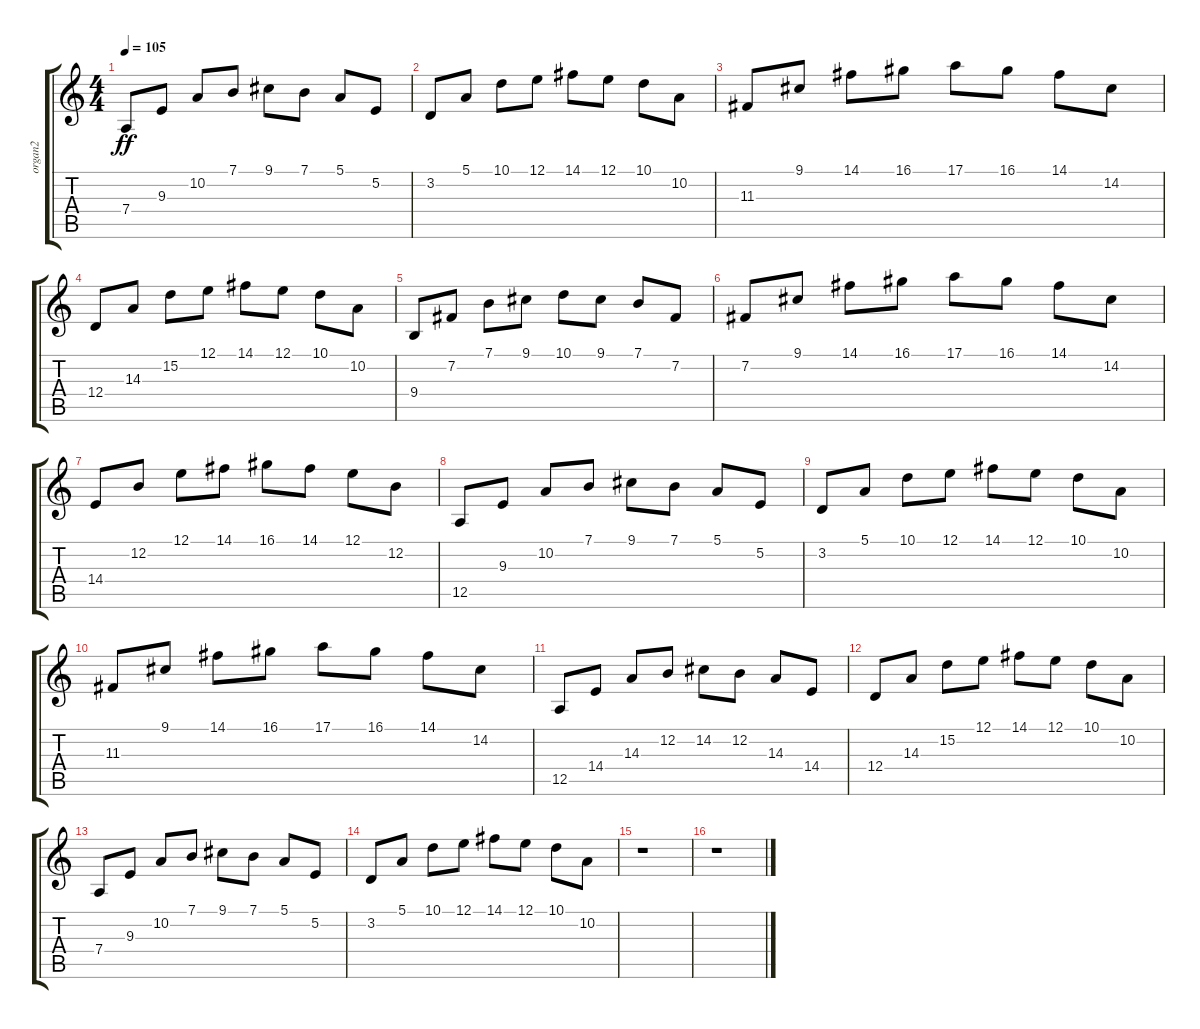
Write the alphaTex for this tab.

\track ("organ2" "organ2") {instrument drawbarorgan}
\staff {score tabs}
\tuning (E4 B3 G3 D3 A2 E2) {hide}
\ts (4 4)
\tempo 105
\clef g2
\ks c
7.4.8{dy ff} 9.3.8 10.2.8 7.1.8 9.1.8 7.1.8 5.1.8 5.2.8 |
3.2.8 5.1.8 10.1.8 12.1.8 14.1.8 12.1.8 10.1.8 10.2.8 |
11.3.8 9.1.8 14.1.8 16.1.8 17.1.8 16.1.8 14.1.8 14.2.8 |
12.4.8 14.3.8 15.2.8 12.1.8 14.1.8 12.1.8 10.1.8 10.2.8 |
9.4.8 7.2.8 7.1.8 9.1.8 10.1.8 9.1.8 7.1.8 7.2.8 |
7.2.8 9.1.8 14.1.8 16.1.8 17.1.8 16.1.8 14.1.8 14.2.8 |
14.4.8 12.2.8 12.1.8 14.1.8 16.1.8 14.1.8 12.1.8 12.2.8 |
12.5.8 9.3.8 10.2.8 7.1.8 9.1.8 7.1.8 5.1.8 5.2.8 |
3.2.8 5.1.8 10.1.8 12.1.8 14.1.8 12.1.8 10.1.8 10.2.8 |
11.3.8 9.1.8 14.1.8 16.1.8 17.1.8 16.1.8 14.1.8 14.2.8 |
12.5.8 14.4.8 14.3.8 12.2.8 14.2.8 12.2.8 14.3.8 14.4.8 |
12.4.8 14.3.8 15.2.8 12.1.8 14.1.8 12.1.8 10.1.8 10.2.8 |
7.4.8 9.3.8 10.2.8 7.1.8 9.1.8 7.1.8 5.1.8 5.2.8 |
3.2.8 5.1.8 10.1.8 12.1.8 14.1.8 12.1.8 10.1.8 10.2.8 |
r.1 |
r.1
